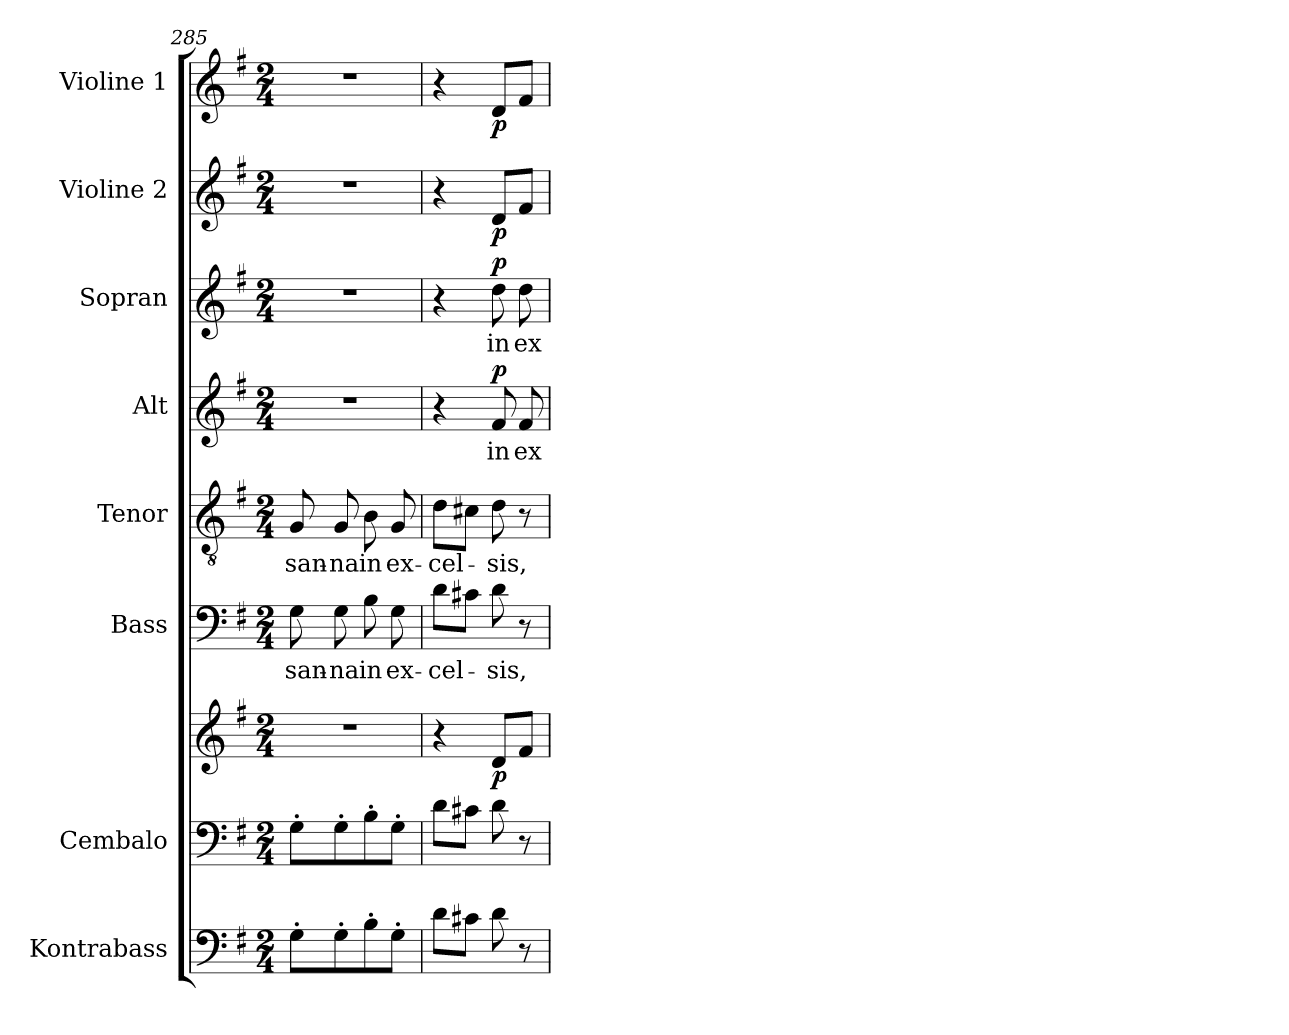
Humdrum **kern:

**kern	**kern	**kern	**dynam	**kern	**text	**kern	**text	**kern	**text	**dynam	**kern	**text	**dynam	**kern	**dynam	**kern	**dynam
*part8	*part7	*part7	*part7	*part6	*part6	*part5	*part5	*part4	*part4	*part4	*part3	*part3	*part3	*part2	*part2	*part1	*part1
*staff9	*staff8	*staff7	*staff7/8	*staff6	*staff6	*staff5	*staff5	*staff4	*staff4	*staff4	*staff3	*staff3	*staff3	*staff2	*staff2	*staff1	*staff1
*I"Kontrabass	*I"Cembalo	*	*	*I"Bass	*	*I"Tenor	*	*I"Alt	*	*	*I"Sopran	*	*	*I"Violine 2	*	*I"Violine 1	*
*I'Kb.	*I'Cemb.	*	*	*I'B.	*	*I'T.	*	*I'A.	*	*	*I'S.	*	*	*I'Vl. 2	*	*I'Vl. 1	*
*clefF4	*clefF4	*clefG2	*	*clefF4	*	*clefGv2	*	*clefG2	*	*	*clefG2	*	*	*clefG2	*	*clefG2	*
*ITrd7c12	*	*	*	*	*	*	*	*	*	*	*	*	*	*	*	*	*
*k[f#]	*k[f#]	*k[f#]	*	*k[f#]	*	*k[f#]	*	*k[f#]	*	*	*k[f#]	*	*	*k[f#]	*	*k[f#]	*
*G:	*G:	*G:	*	*G:	*	*G:	*	*G:	*	*	*G:	*	*	*G:	*	*G:	*
*M2/4	*M2/4	*M2/4	*	*M2/4	*	*M2/4	*	*M2/4	*	*	*M2/4	*	*	*M2/4	*	*M2/4	*
=285	=285	=285	=285	=285	=285	=285	=285	=285	=285	=285	=285	=285	=285	=285	=285	=285	=285
!	!	!	!	!	!LO:LY:b	!	!LO:LY:b	!	!	!	!	!	!	!	!	!	!
8GG'>\L	8G'>\L	2r	.	8G\	-san-	8G/	-san-	2r	.	.	2r	.	.	2r	.	2r	.
!	!	!	!	!	!LO:LY:b	!	!LO:LY:b	!	!	!	!	!	!	!	!	!	!
8GG'>\	8G'>\	.	.	8G\	-na	8G/	-na	.	.	.	.	.	.	.	.	.	.
!	!	!	!	!	!LO:LY:b	!	!LO:LY:b	!	!	!	!	!	!	!	!	!	!
8BB'>\	8B'>\	.	.	8B\	in	8B\	in	.	.	.	.	.	.	.	.	.	.
!	!	!	!	!	!LO:LY:b	!	!LO:LY:b	!	!	!	!	!	!	!	!	!	!
8GG'>\J	8G'>\J	.	.	8G\	ex-	8G/	ex-	.	.	.	.	.	.	.	.	.	.
!!LO:PB:g=z
=286	=286	=286	=286	=286	=286	=286	=286	=286	=286	=286	=286	=286	=286	=286	=286	=286	=286
!	!	!	!	!	!LO:LY:b	!	!LO:LY:b	!	!	!	!	!	!	!	!	!	!
8D\L	8d\L	4r	.	8d\L	-cel-	8d\L	-cel-	4r	.	.	4r	.	.	4r	.	4r	.
8C#X\J	8c#X\J	.	.	8c#X\J	.	8c#X\J	.	.	.	.	.	.	.	.	.	.	.
!	!	!	!LO:DY:b	!	!LO:LY:b	!	!LO:LY:b	!	!LO:LY:b	!LO:DY:a	!	!LO:LY:b	!LO:DY:a	!	!LO:DY:b	!	!LO:DY:b
8D\	8d\	8d/L	p	8d\	-sis,	8d\	-sis,	8f#/	in	p	8dd\	in	p	8d/L	p	8d/L	p
!	!	!	!	!	!	!	!	!	!LO:LY:b	!	!	!LO:LY:b	!	!	!	!	!
8r	8r	8f#/J	.	8r	.	8r	.	8f#/	ex-	.	8dd\	ex-	.	8f#/J	.	8f#/J	.
=	=	=	=	=	=	=	=	=	=	=	=	=	=	=	=	=	=
*-	*-	*-	*-	*-	*-	*-	*-	*-	*-	*-	*-	*-	*-	*-	*-	*-	*-
